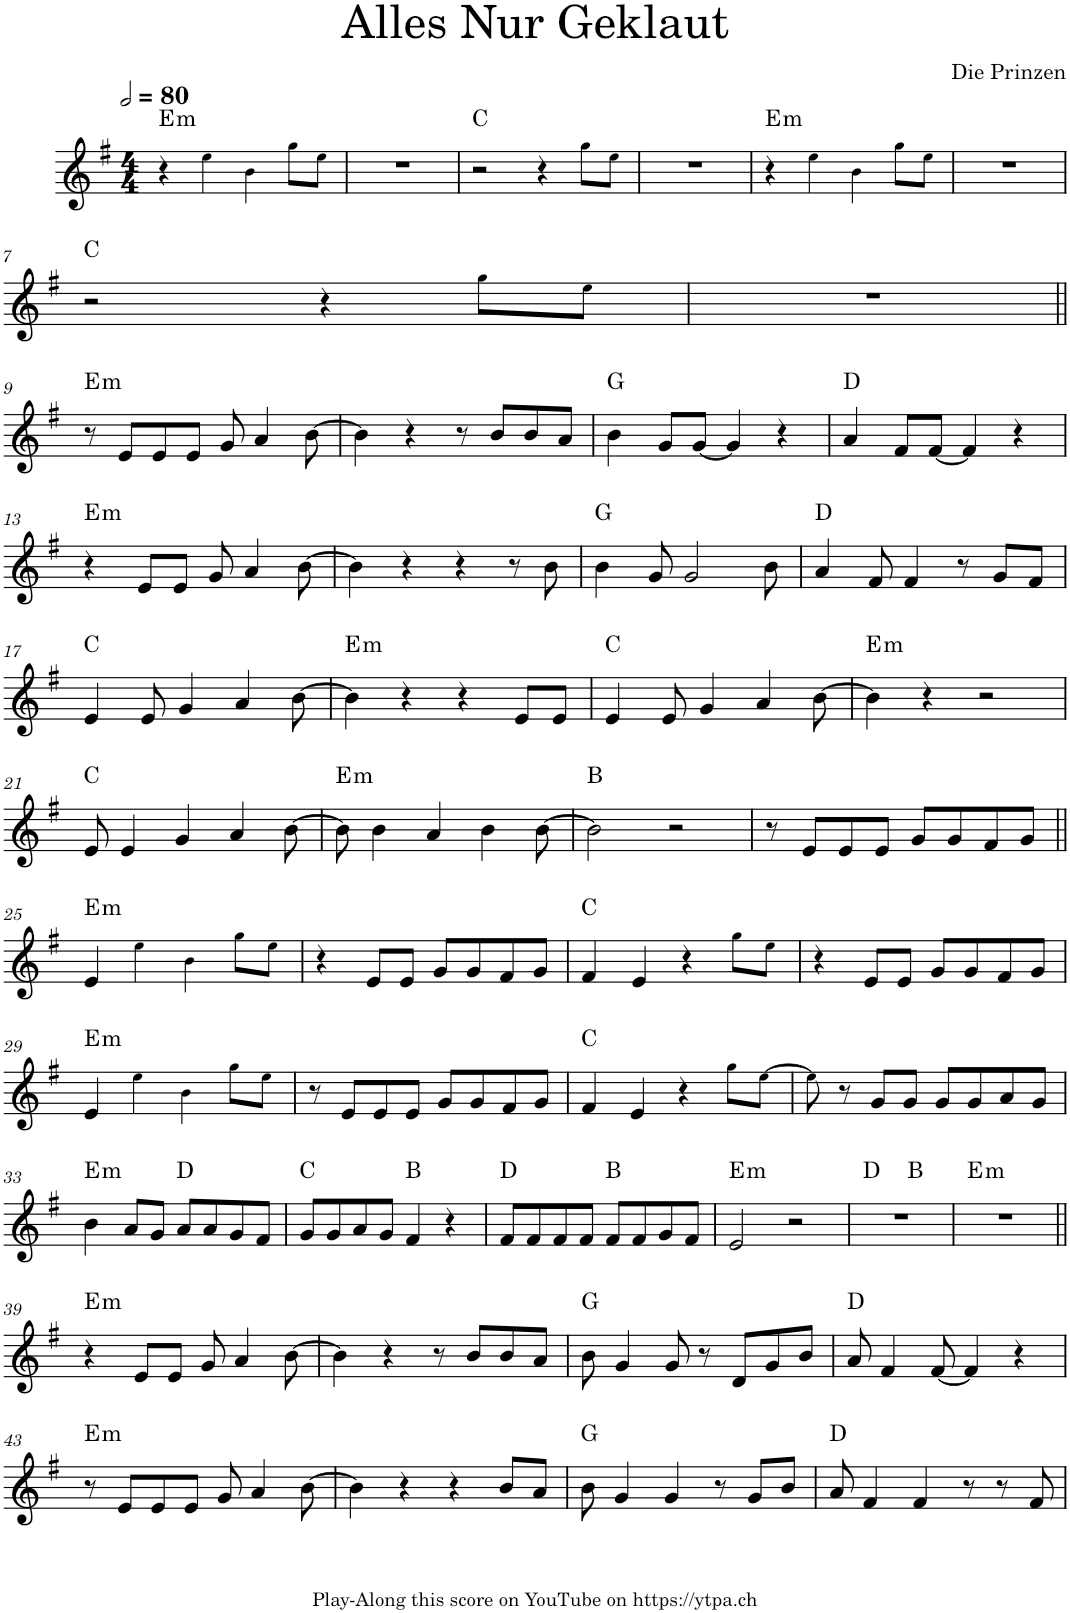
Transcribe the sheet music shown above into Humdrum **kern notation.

**kern	**harte
*part1	*part1
*staff1	*
*I"Piano	*
*I'Pno.	*
*clefG2	*
*k[f#]	*
*M4/4	*
*MM160	*
=1	=1
!	!LO:H:kt=m
4r	E:min
4ee!\	.
4b!\	.
8gg!\L	.
8ee!\J	.
=2	=2
1r	.
=3	=3
2r	C:maj
4r	.
8gg!\L	.
8ee!\J	.
=4	=4
1r	.
=5	=5
!	!LO:H:kt=m
4r	E:min
4ee!\	.
4b!\	.
8gg!\L	.
8ee!\J	.
=6	=6
1r	.
!!LO:LB:g=z
=7	=7
2r	C:maj
4r	.
8gg!\L	.
8ee!\J	.
=8	=8
1r	.
!!LO:LB:g=z
=9||	=9||
!	!LO:H:kt=m
8r	E:min
8e/L	.
8e/	.
8e/J	.
8g/	.
4a/	.
[8b\	.
=10	=10
4b\]	.
4r	.
8r	.
8b/L	.
8b/	.
8a/J	.
=11	=11
4b\	G:maj
8g/L	.
[8g/J	.
4g/]	.
4r	.
=12	=12
4a/	D:maj
8f#/L	.
[8f#/J	.
4f#/]	.
4r	.
!!LO:LB:g=z
=13	=13
!	!LO:H:kt=m
4r	E:min
8e/L	.
8e/J	.
8g/	.
4a/	.
[8b\	.
=14	=14
4b\]	.
4r	.
4r	.
8r	.
8b\	.
=15	=15
4b\	G:maj
8g/	.
2g/	.
8b\	.
=16	=16
4a/	D:maj
8f#/	.
4f#/	.
8r	.
8g/L	.
8f#/J	.
!!LO:LB:g=z
=17	=17
4e/	C:maj
8e/	.
4g/	.
4a/	.
[8b\	.
=18	=18
!	!LO:H:kt=m
4b\]	E:min
4r	.
4r	.
8e/L	.
8e/J	.
=19	=19
4e/	C:maj
8e/	.
4g/	.
4a/	.
[8b\	.
=20	=20
!	!LO:H:kt=m
4b\]	E:min
4r	.
2r	.
!!LO:LB:g=z
=21	=21
8e/	C:maj
4e/	.
4g/	.
4a/	.
[8b\	.
=22	=22
!	!LO:H:kt=m
8b\]	E:min
4b\	.
4a/	.
4b\	.
[8b\	.
=23	=23
2b\]	B:maj
2r	.
=24	=24
8r	.
8e/L	.
8e/	.
8e/J	.
8g/L	.
8g/	.
8f#/	.
8g/J	.
!!LO:LB:g=z
=25||	=25||
!	!LO:H:kt=m
4e/	E:min
4ee!\	.
4b!\	.
8gg!\L	.
8ee!\J	.
=26	=26
4r	.
8e/L	.
8e/J	.
8g/L	.
8g/	.
8f#/	.
8g/J	.
=27	=27
4f#/	C:maj
4e/	.
4r	.
8gg!\L	.
8ee!\J	.
=28	=28
4r	.
8e/L	.
8e/J	.
8g/L	.
8g/	.
8f#/	.
8g/J	.
!!LO:LB:g=z
=29	=29
!	!LO:H:kt=m
4e/	E:min
4ee!\	.
4b!\	.
8gg!\L	.
8ee!\J	.
=30	=30
8r	.
8e/L	.
8e/	.
8e/J	.
8g/L	.
8g/	.
8f#/	.
8g/J	.
=31	=31
4f#/	C:maj
4e/	.
4r	.
8gg!\L	.
[8ee!\J	.
=32	=32
8ee!\]	.
8r	.
8g/L	.
8g/J	.
8g/L	.
8g/	.
8a/	.
8g/J	.
!!LO:LB:g=z
=33	=33
!	!LO:H:kt=m
4b\	E:min
8a/L	.
8g/J	.
8a/L	D:maj
8a/	.
8g/	.
8f#/J	.
=34	=34
8g/L	C:maj
8g/	.
8a/	.
8g/J	.
4f#/	B:maj
4r	.
=35	=35
8f#/L	D:maj
8f#/	.
8f#/	.
8f#/J	.
8f#/L	B:maj
8f#/	.
8g/	.
8f#/J	.
=36	=36
!	!LO:H:kt=m
2e/	E:min
2r	.
=37	=37
*^	*
1r	2ryy	D:maj
.	2ryy	B:maj
=38	=38	=38
!	!	!LO:H:kt=m
*v	*v	*
1r	E:min
!!LO:LB:g=z
=39||	=39||
!	!LO:H:kt=m
4r	E:min
8e/L	.
8e/J	.
8g/	.
4a/	.
[8b\	.
=40	=40
4b\]	.
4r	.
8r	.
8b/L	.
8b/	.
8a/J	.
=41	=41
8b\	G:maj
4g/	.
8g/	.
8r	.
8d/L	.
8g/	.
8b/J	.
=42	=42
8a/	D:maj
4f#/	.
[8f#/	.
4f#/]	.
4r	.
!!LO:LB:g=z
=43	=43
!	!LO:H:kt=m
8r	E:min
8e/L	.
8e/	.
8e/J	.
8g/	.
4a/	.
[8b\	.
=44	=44
4b\]	.
4r	.
4r	.
8b/L	.
8a/J	.
=45	=45
8b\	G:maj
4g/	.
4g/	.
8r	.
8g/L	.
8b/J	.
=46	=46
8a/	D:maj
4f#/	.
4f#/	.
8r	.
8r	.
8f#/	.
=	=
*-	*-
